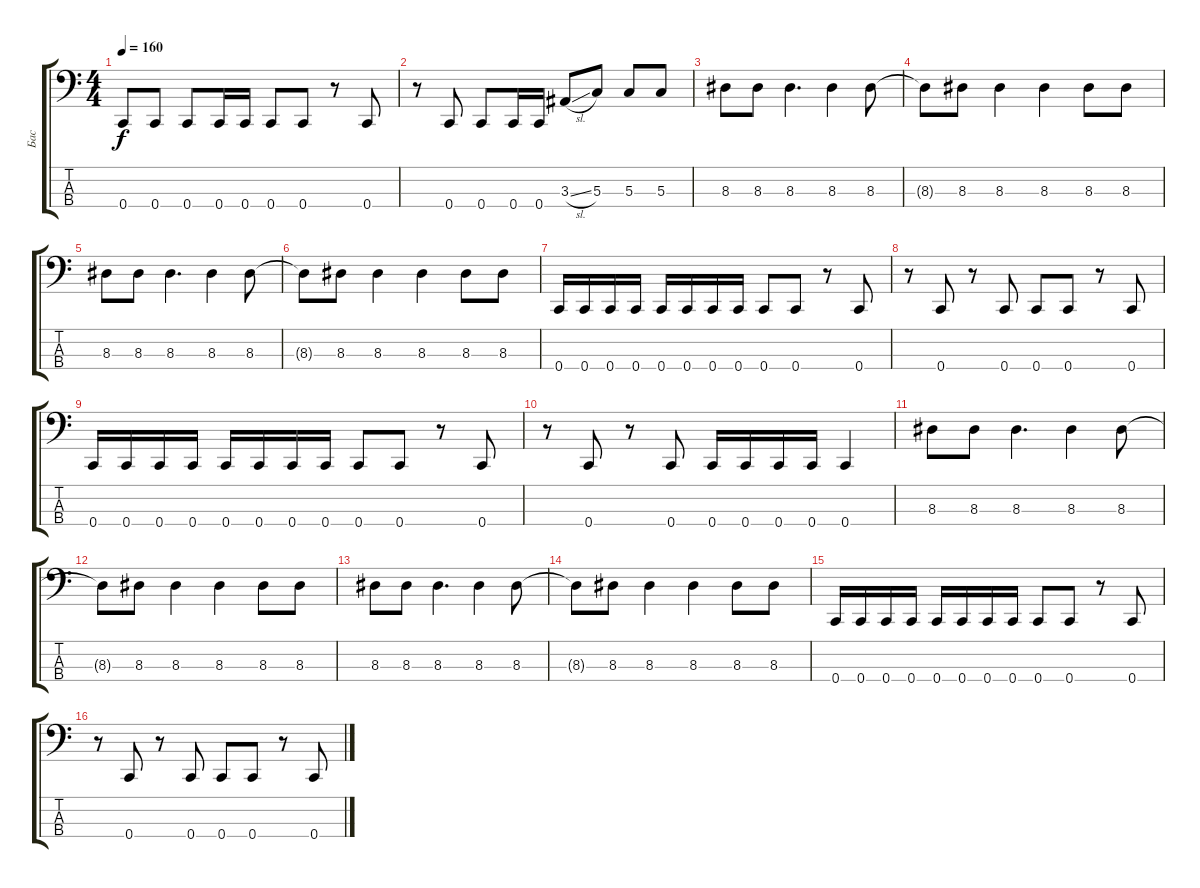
\track ("Бас" "Бас") {instrument electricbassfinger}
\staff {score tabs}
\tuning (F2 C2 G1 C1) {hide}
\ts (4 4)
\tempo 160
\clef f4
\ks c
0.4.8{dy f} 0.4.8 0.4.8 0.4.16 0.4.16 0.4.8 0.4.8 r.8 0.4.8 |
r.8 0.4.8 0.4.8 0.4.16 0.4.16 3.3{sl}.8 5.3.8 5.3.8 5.3.8 |
8.3.8 8.3.8 8.3.4{d} 8.3.4 8.3.8 |
8.3{t}.8 8.3.8 8.3.4 8.3.4 8.3.8 8.3.8 |
8.3.8 8.3.8 8.3.4{d} 8.3.4 8.3.8 |
8.3{t}.8 8.3.8 8.3.4 8.3.4 8.3.8 8.3.8 |
0.4.16 0.4.16 0.4.16 0.4.16 0.4.16 0.4.16 0.4.16 0.4.16 0.4.8 0.4.8 r.8 0.4.8 |
r.8 0.4.8 r.8 0.4.8 0.4.8 0.4.8 r.8 0.4.8 |
0.4.16 0.4.16 0.4.16 0.4.16 0.4.16 0.4.16 0.4.16 0.4.16 0.4.8 0.4.8 r.8 0.4.8 |
r.8 0.4.8 r.8 0.4.8 0.4.16 0.4.16 0.4.16 0.4.16 0.4.4 |
8.3.8 8.3.8 8.3.4{d} 8.3.4 8.3.8 |
8.3{t}.8 8.3.8 8.3.4 8.3.4 8.3.8 8.3.8 |
8.3.8 8.3.8 8.3.4{d} 8.3.4 8.3.8 |
8.3{t}.8 8.3.8 8.3.4 8.3.4 8.3.8 8.3.8 |
0.4.16 0.4.16 0.4.16 0.4.16 0.4.16 0.4.16 0.4.16 0.4.16 0.4.8 0.4.8 r.8 0.4.8 |
r.8 0.4.8 r.8 0.4.8 0.4.8 0.4.8 r.8 0.4.8
